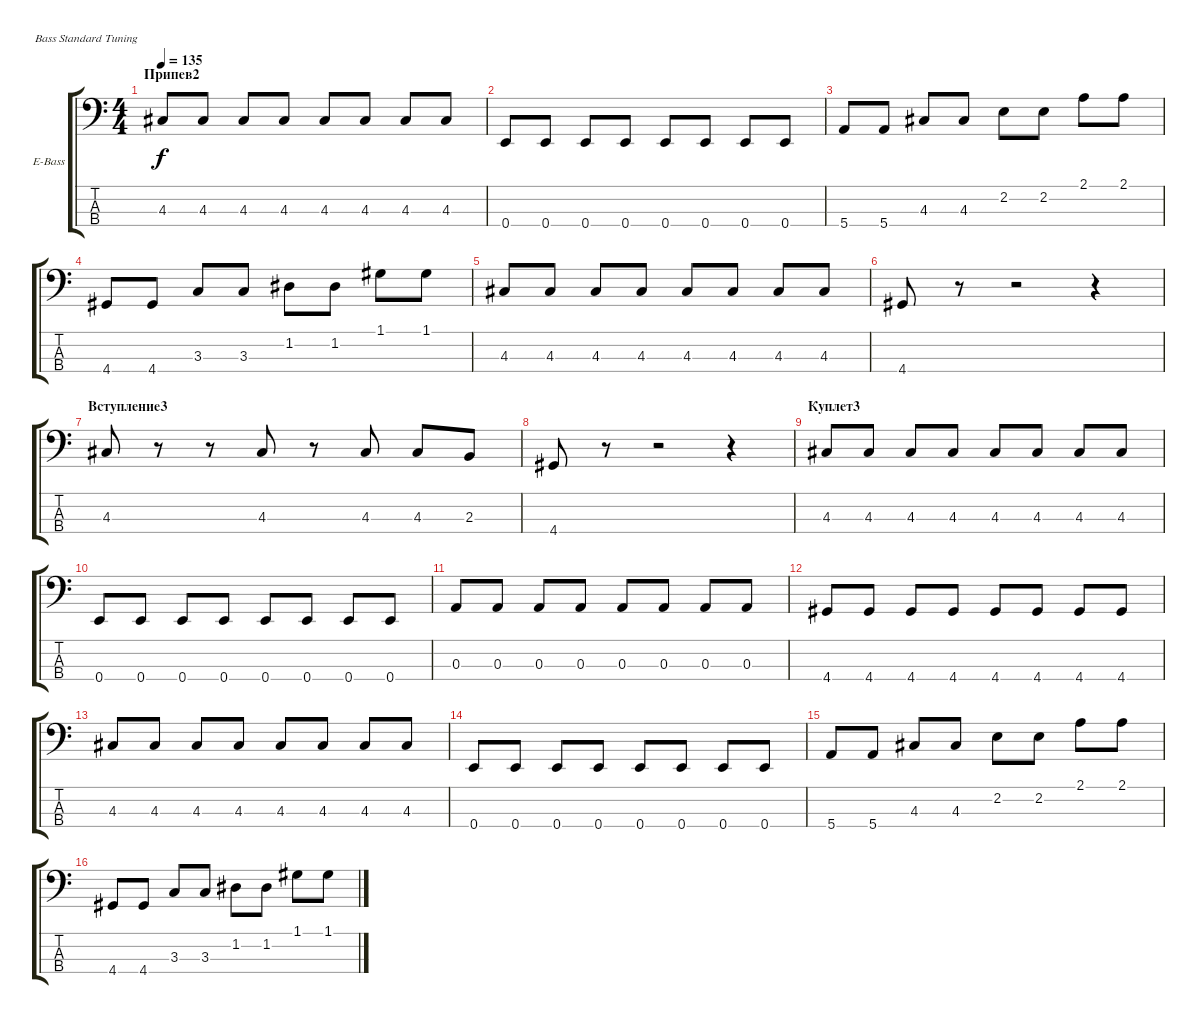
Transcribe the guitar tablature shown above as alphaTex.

\defaultSystemsLayout 4
\bracketExtendMode groupsimilarinstruments
\firstSystemTrackNameOrientation horizontal
\otherSystemsTrackNameOrientation horizontal
\track ("Electric Bass" "E-Bass") {instrument electricbassfinger}
\staff {score tabs}
\tuning (G2 D2 A1 E1)
\ts (4 4)
\section ("" "Припев2")
\tempo 135
\clef f4
\scale
0.333333
\ks c
4.3.8{dy f} 4.3.8 4.3.8 4.3.8 4.3.8 4.3.8 4.3.8 4.3.8 |
\scale
0.333333 0.4.8 0.4.8 0.4.8 0.4.8 0.4.8 0.4.8 0.4.8 0.4.8 |
\scale
0.333333 5.4.8 5.4.8 4.3.8 4.3.8 2.2.8 2.2.8 2.1.8 2.1.8 |
\scale
0.333333 4.4.8 4.4.8 3.3.8 3.3.8 1.2.8 1.2.8 1.1.8 1.1.8 |
\scale
0.333333 4.3.8 4.3.8 4.3.8 4.3.8 4.3.8 4.3.8 4.3.8 4.3.8 |
\scale
0.333333 4.4.8 r.8 r.2 r.4 |
\section ("" "Вступление3")
\scale
0.333333 4.3.8 r.8 r.8 4.3.8 r.8 4.3.8 4.3.8 2.3.8 |
\scale
0.333333 4.4.8 r.8 r.2 r.4 |
\section ("" "Куплет3")
\scale
0.333333 4.3.8 4.3.8 4.3.8 4.3.8 4.3.8 4.3.8 4.3.8 4.3.8 |
\scale
0.333333 0.4.8 0.4.8 0.4.8 0.4.8 0.4.8 0.4.8 0.4.8 0.4.8 |
\scale
0.333333 0.3.8 0.3.8 0.3.8 0.3.8 0.3.8 0.3.8 0.3.8 0.3.8 |
\scale
0.333333 4.4.8 4.4.8 4.4.8 4.4.8 4.4.8 4.4.8 4.4.8 4.4.8 |
\scale
0.333333 4.3.8 4.3.8 4.3.8 4.3.8 4.3.8 4.3.8 4.3.8 4.3.8 |
\scale
0.333333 0.4.8 0.4.8 0.4.8 0.4.8 0.4.8 0.4.8 0.4.8 0.4.8 |
\scale
0.333333 5.4.8 5.4.8 4.3.8 4.3.8 2.2.8 2.2.8 2.1.8 2.1.8 |
\scale
0.333333 4.4.8 4.4.8 3.3.8 3.3.8 1.2.8 1.2.8 1.1.8 1.1.8
